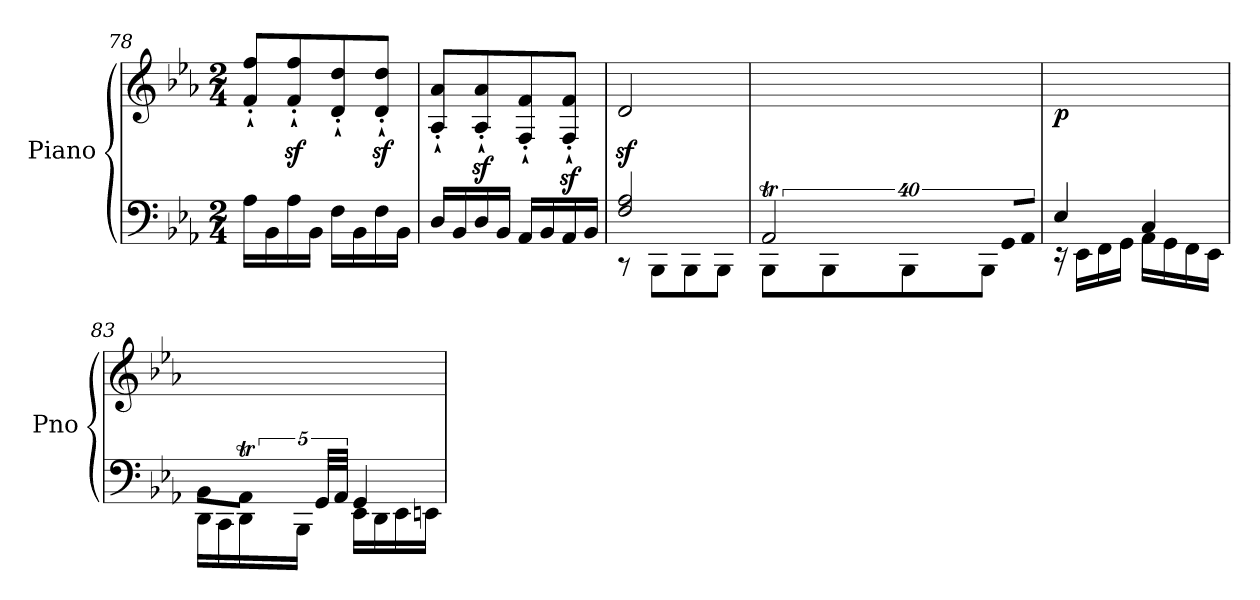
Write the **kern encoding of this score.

**kern	**kern	**dynam
*part1	*part1	*part1
*staff2	*staff1	*staff1/2
*I"Piano	*	*
*I'Pno	*	*
*clefF4	*clefG2	*
*k[b-e-a-]	*k[b-e-a-]	*
*M2/4	*M2/4	*
=78	=78	=78
16A-\LL	8f/`' 8ff/`'L	.
16BB-\	.	.
16A-\	8f/z<`' 8ff/z<`'	.
16BB-\JJ	.	.
16F\LL	8d/`' 8dd/`'	.
16BB-\	.	.
16F\	8d/z<`' 8dd/z<`'J	.
16BB-\JJ	.	.
!!LO:LB:g=z
=79	=79	=79
16D/LL	8A-/`' 8a-/`'L	.
16BB-/	.	.
16D/	8A-/z<`' 8a-/z<`'	.
16BB-/JJ	.	.
16AA-/LL	8F/`' 8f/`'	.
16BB-/	.	.
16AA-/	8F/z<`' 8f/z<`'J	.
16BB-/JJ	.	.
=80	=80	=80
*^	*	*
2F/ 2A-/	8rCC	2dz</	.
.	8BBB-\L	.	.
.	8BBB-\	.	.
.	8BBB-\J	.	.
=81	=81	=81	=81
*	*^	*	*
*	*	*	*Xtuplet	*
!	!	!	!LO:N:vis=64%9	!
2AA-T/	640%29ryy	8BBB-\L	960%41ryy	.
.	.	.	960%439ryy	.
!	!LO:N:vis=16	!	!	!
.	640%29BB-yy	.	.	.
!	!LO:N:vis=16	!	!	!
.	640%29AA-yy	.	.	.
.	.	8BBB-\	.	.
!	!LO:N:vis=16	!	!	!
.	640%29BB-yy	.	.	.
!	!LO:N:vis=16	!	!	!
.	640%29AA-yy	.	.	.
!	!LO:N:vis=16	!	!	!
.	640%29BB-yy	.	.	.
.	.	8BBB-\	.	.
!	!LO:N:vis=16	!	!	!
.	640%29AA-yy	.	.	.
!	!LO:N:vis=16	!	!	!
.	640%29BB-yy	.	.	.
!	!LO:N:vis=16	!	!	!
.	640%29AA-yy	.	.	.
.	.	8BBB-\J	.	.
!	!LO:N:vis=16	!	!	!
.	640%29GG/LL	.	.	.
!	!LO:N:vis=16	!	!	!
.	640%29AA-/JJ	.	.	.
.	640ryy	.	.	.
*	*v	*v	*	*
=82	=82	=82	=82
!	!	!	!LO:DY:b
4E-/	16rEE	2ryy	p
.	16EE-\LL	.	.
.	16FF\	.	.
.	16GG\JJ	.	.
4C/	16AA-\LL	.	.
.	16GG\	.	.
.	16FF\	.	.
.	16EE-\JJ	.	.
=83	=83	=83	=83
*	*^	*	*
8BB-\L	10.ryy	16DD\LL	8ryy	.
.	.	16CC\	.	.
8AA-T\J	.	16DD\	40ryy	.
.	40BB-yy	.	20%7ryy	.
.	40AA-yy	.	.	.
.	.	16BBB-\JJ	.	.
.	40GG/LL	.	.	.
.	40AA-/JJ	.	.	.
4GG/	4ryy	16EE-\LL	.	.
.	.	16DD\	.	.
.	.	16EE-\	.	.
.	.	16EEn\JJ	.	.
*v	*v	*v	*	*
=	=	=
*-	*-	*-
